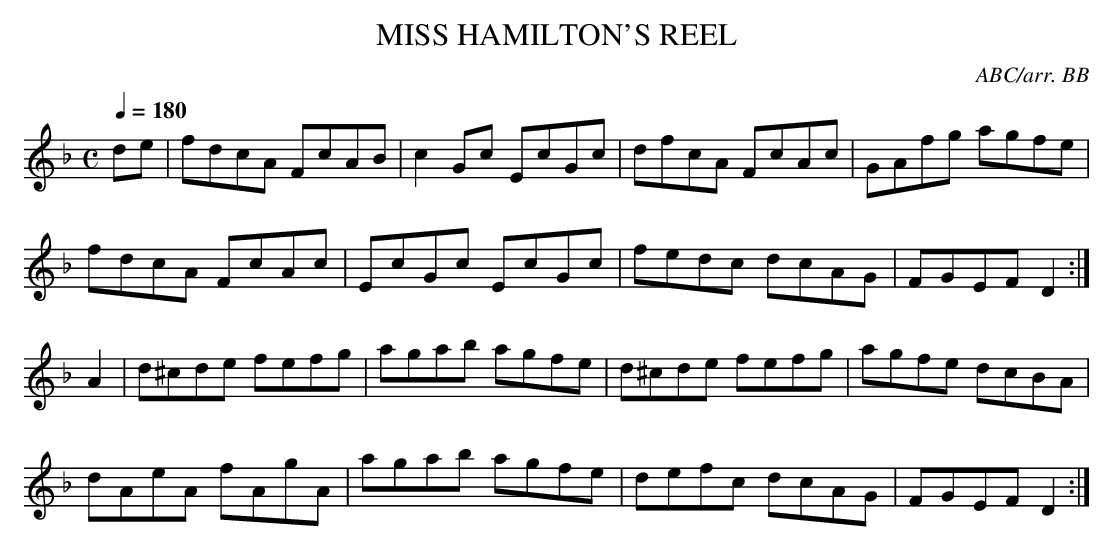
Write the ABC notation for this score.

X:1
T:MISS HAMILTON'S REEL
C:ABC/arr. BB
Q:1/4=180
L:1/8
M:C
K:Dm
de|fdcA FcAB|c2Gc EcGc|dfcA FcAc|GAfg agfe|
fdcA FcAc|EcGc EcGc|fedc dcAG|FGEF D2 :|
A2|d^cde fefg|agab agfe|d^cde fefg|agfe dcBA|
dAeA fAgA|agab agfe|defc dcAG|FGEF D2 :|
